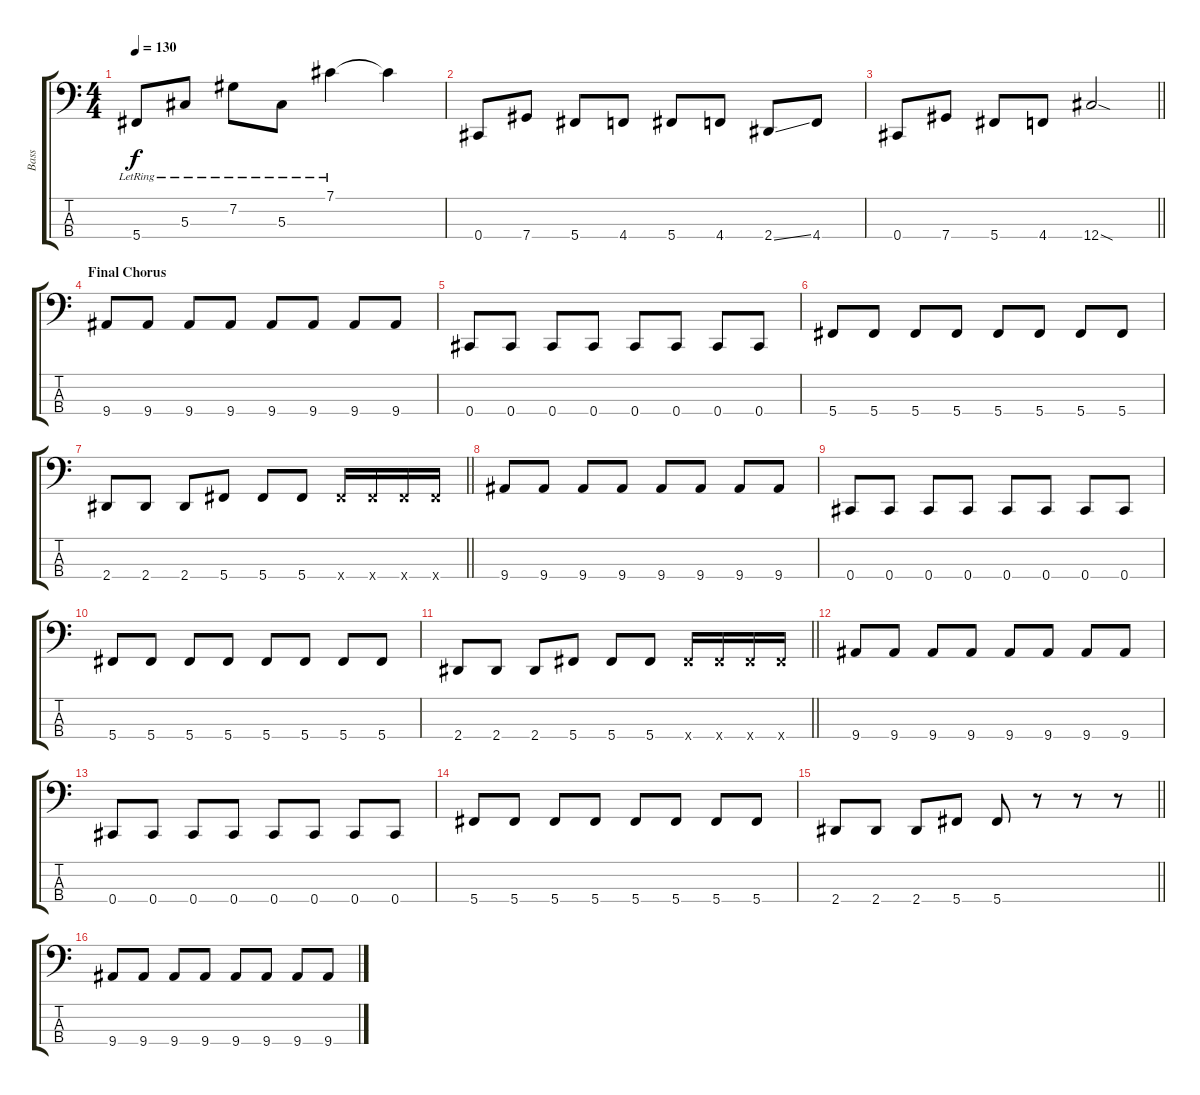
\track ("Bass" "Bass") {instrument electricbasspick}
\staff {score tabs}
\tuning (Gb2 Db2 Ab1 Db1) {hide}
\ts (4 4)
\tempo 130
\clef f4
\ks c
5.4{lr}.8{dy f} 5.3{lr}.8 7.2{lr}.8 5.3{lr}.8 7.1{lr}.4 7.1{t}.4 |
0.4.8 7.4.8 5.4.8 4.4.8 5.4.8 4.4.8 2.4{ss}.8 4.4.8 |
\barLineRight lightlight
0.4.8 7.4.8 5.4.8 4.4.8 12.4{sod}.2 |
\section ("" "Final Chorus")
9.4.8 9.4.8 9.4.8 9.4.8 9.4.8 9.4.8 9.4.8 9.4.8 |
0.4.8 0.4.8 0.4.8 0.4.8 0.4.8 0.4.8 0.4.8 0.4.8 |
5.4.8 5.4.8 5.4.8 5.4.8 5.4.8 5.4.8 5.4.8 5.4.8 |
\barLineRight lightlight
2.4.8 2.4.8 2.4.8 5.4.8 5.4.8 5.4.8 5.4{x}.16 5.4{x}.16 5.4{x}.16 5.4{x}.16 |
9.4.8 9.4.8 9.4.8 9.4.8 9.4.8 9.4.8 9.4.8 9.4.8 |
0.4.8 0.4.8 0.4.8 0.4.8 0.4.8 0.4.8 0.4.8 0.4.8 |
5.4.8 5.4.8 5.4.8 5.4.8 5.4.8 5.4.8 5.4.8 5.4.8 |
\barLineRight lightlight
2.4.8 2.4.8 2.4.8 5.4.8 5.4.8 5.4.8 5.4{x}.16 5.4{x}.16 5.4{x}.16 5.4{x}.16 |
9.4.8 9.4.8 9.4.8 9.4.8 9.4.8 9.4.8 9.4.8 9.4.8 |
0.4.8 0.4.8 0.4.8 0.4.8 0.4.8 0.4.8 0.4.8 0.4.8 |
5.4.8 5.4.8 5.4.8 5.4.8 5.4.8 5.4.8 5.4.8 5.4.8 |
\barLineRight lightlight
2.4.8 2.4.8 2.4.8 5.4.8 5.4.8 r.8 r.8 r.8 |
9.4.8 9.4.8 9.4.8 9.4.8 9.4.8 9.4.8 9.4.8 9.4.8
